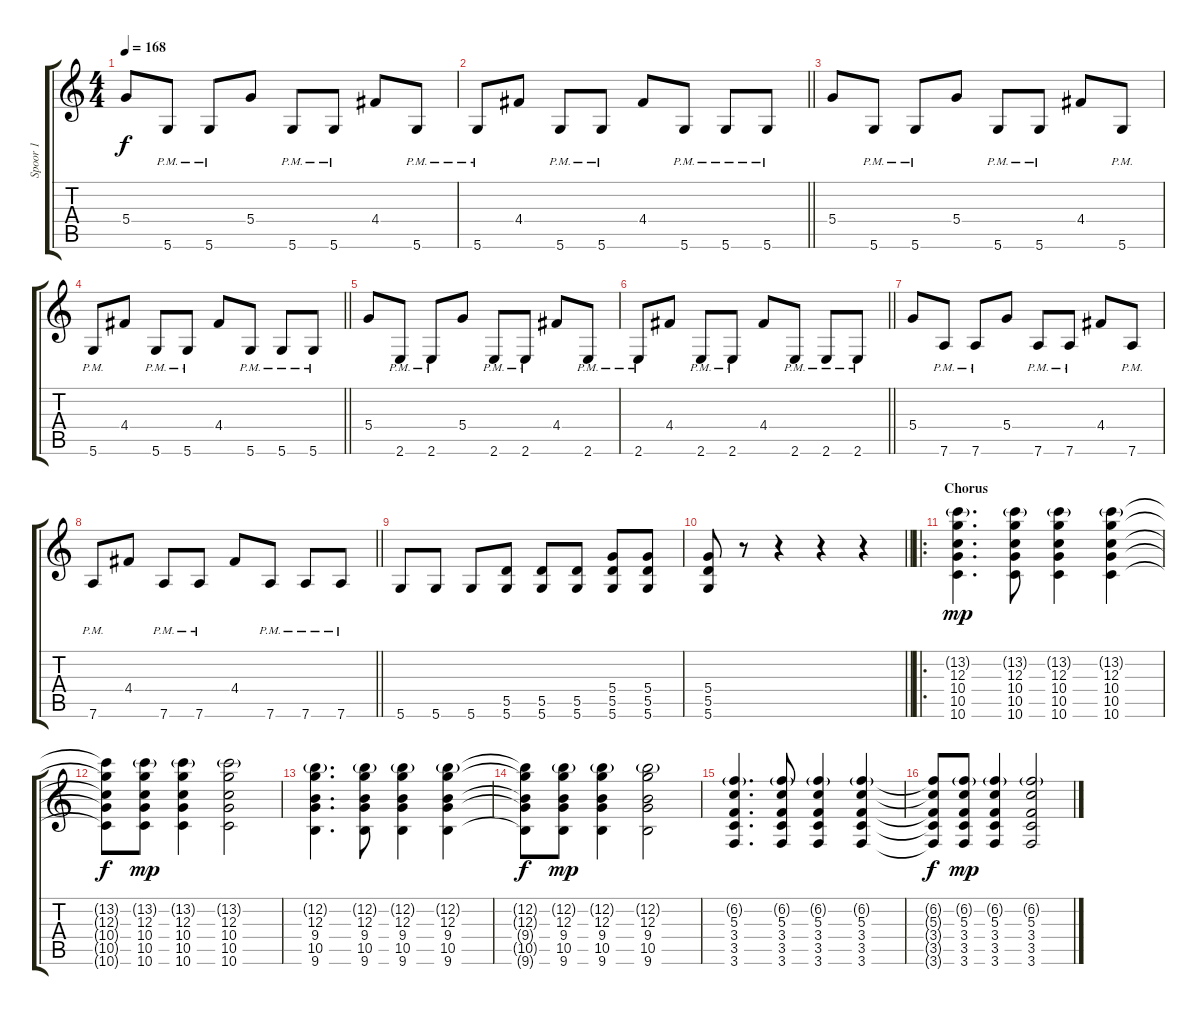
\track ("Spoor 1" "Spoor 1") {instrument overdrivenguitar}
\staff {score tabs}
\tuning (E4 B3 G3 D3 A2 D2) {hide}
\ts (4 4)
\tempo 168
\clef g2
\ks c
5.4.8{dy f} 5.6{pm}.8 5.6{pm}.8 5.4.8 5.6{pm}.8 5.6{pm}.8 4.4.8 5.6{pm}.8 |
\barLineRight lightlight
5.6{pm}.8 4.4.8 5.6{pm}.8 5.6{pm}.8 4.4.8 5.6{pm}.8 5.6{pm}.8 5.6{pm}.8 |
5.4.8 5.6{pm}.8 5.6{pm}.8 5.4.8 5.6{pm}.8 5.6{pm}.8 4.4.8 5.6{pm}.8 |
\barLineRight lightlight
5.6{pm}.8 4.4.8 5.6{pm}.8 5.6{pm}.8 4.4.8 5.6{pm}.8 5.6{pm}.8 5.6{pm}.8 |
5.4.8 2.6{pm}.8 2.6{pm}.8 5.4.8 2.6{pm}.8 2.6{pm}.8 4.4.8 2.6{pm}.8 |
\barLineRight lightlight
2.6{pm}.8 4.4.8 2.6{pm}.8 2.6{pm}.8 4.4.8 2.6{pm}.8 2.6{pm}.8 2.6{pm}.8 |
5.4.8 7.6{pm}.8 7.6{pm}.8 5.4.8 7.6{pm}.8 7.6{pm}.8 4.4.8 7.6{pm}.8 |
\barLineRight lightlight
7.6{pm}.8 4.4.8 7.6{pm}.8 7.6{pm}.8 4.4.8 7.6{pm}.8 7.6{pm}.8 7.6{pm}.8 |
5.6.8 5.6.8 5.6.8 (5.5 5.6).8 (5.5 5.6).8 (5.5 5.6).8 (5.4 5.5 5.6).8 (5.4 5.5 5.6).8 |
\barLineRight lightlight
(5.4 5.5 5.6).8 r.8 r.4 r.4 r.4 |
\ro
\section ("" "Chorus")
(13.2{g} 12.3 10.4 10.5 10.6).4{d dy mp} (13.2{g} 12.3 10.4 10.5 10.6).8 (13.2{g} 12.3 10.4 10.5 10.6).4 (13.2{g} 12.3 10.4 10.5 10.6).4 |
(13.2{t} 12.3{t} 10.4{t} 10.5{t} 10.6{t}).8{dy f} (13.2{g} 12.3 10.4 10.5 10.6).8{dy mp} (13.2{g} 12.3 10.4 10.5 10.6).4 (13.2{g} 12.3 10.4 10.5 10.6).2 |
(12.2{g} 12.3 9.4 10.5 9.6).4{d} (12.2{g} 12.3 9.4 10.5 9.6).8 (12.2{g} 12.3 9.4 10.5 9.6).4 (12.2{g} 12.3 9.4 10.5 9.6).4 |
(12.2{t} 12.3{t} 9.4{t} 10.5{t} 9.6{t}).8{dy f} (12.2{g} 12.3 9.4 10.5 9.6).8{dy mp} (12.2{g} 12.3 9.4 10.5 9.6).4 (12.2{g} 12.3 9.4 10.5 9.6).2 |
(6.2{g} 5.3 3.4 3.5 3.6).4{d} (6.2{g} 5.3 3.4 3.5 3.6).8 (6.2{g} 5.3 3.4 3.5 3.6).4 (6.2{g} 5.3 3.4 3.5 3.6).4 |
(6.2{t} 5.3{t} 3.4{t} 3.5{t} 3.6{t}).8{dy f} (6.2{g} 5.3 3.4 3.5 3.6).8{dy mp} (6.2{g} 5.3 3.4 3.5 3.6).4 (6.2{g} 5.3 3.4 3.5 3.6).2
